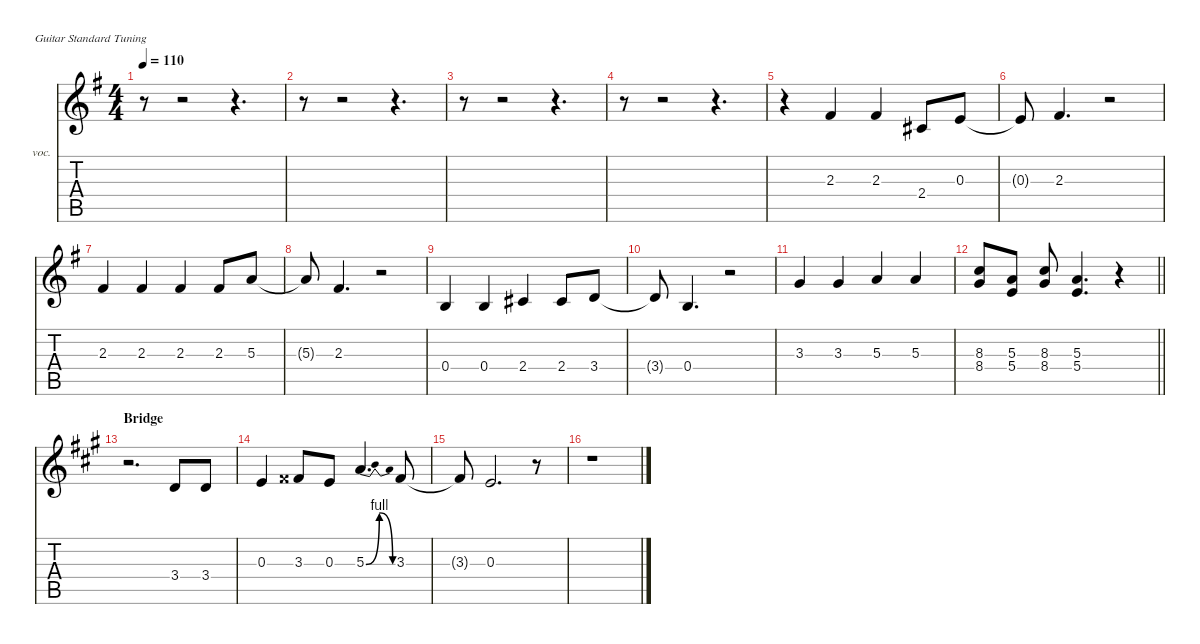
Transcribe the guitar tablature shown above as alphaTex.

\defaultSystemsLayout 4
\hideDynamics
\bracketExtendMode nobrackets
\firstSystemTrackNameOrientation horizontal
\otherSystemsTrackNameOrientation horizontal
\track ("Vocal" "voc.") {instrument altosax}
\staff {score tabs}
\tuning (E4 B3 G3 D3 A2 E2)
\displaytranspose 9
\ts (4 4)
\tempo 110
\clef g2
\ks g
r.8{dy f beam Down} r.2{beam Down} r.4{d beam Down} |
r.8{beam Down} r.2{beam Down} r.4{d beam Down} |
r.8{beam Down} r.2{beam Down} r.4{d beam Down} |
r.8{beam Down} r.2{beam Down} r.4{d beam Down} |
r.4{beam Down} 2.3{acc #}.4{beam Up} 2.3{acc #}.4{beam Up} 2.4{acc #}.8{beam Up} 0.3{acc forcenatural}.8{beam Up} |
0.3{t acc forcenatural}.8{beam Up} 2.3{acc #}.4{d beam Up} r.2{beam Up} |
2.3{acc #}.4{beam Up} 2.3{acc #}.4{beam Up} 2.3{acc #}.4{beam Up} 2.3{acc #}.8{beam Up} 5.3{acc forcenatural}.8{beam Up} |
5.3{t acc forcenatural}.8{beam Up} 2.3{acc #}.4{d beam Up} r.2{beam Up} |
0.4{acc forcenatural}.4{beam Up} 0.4{acc forcenatural}.4{beam Up} 2.4{acc #}.4{beam Up} 2.4{acc #}.8{beam Up} 3.4{acc forcenatural}.8{beam Up} |
3.4{t acc forcenatural}.8{beam Up} 0.4{acc forcenatural}.4{d beam Up} r.2{beam Up} |
3.3{acc forcenatural}.4{beam Up} 3.3{acc forcenatural}.4{beam Up} 5.3{acc forcenatural}.4{beam Up} 5.3{acc forcenatural}.4{beam Up} |
\barLineRight lightlight
(8.3{acc forcenatural} 8.4{acc forcenatural}).8{beam Up} (5.3{acc forcenatural} 5.4{acc forcenatural}).8{beam Up} (8.3{acc forcenatural} 8.4{acc forcenatural}).8{beam Up} (5.3{acc forcenatural} 5.4{acc forcenatural}).4{d beam Up} r.4{beam Up} |
\section ("" "Bridge")
\ks a
r.2{d beam Down} 3.4{acc forcenatural}.8{beam Up} 3.4{acc forcenatural}.8{beam Up} |
0.3{acc forcenatural}.4{beam Up} 3.3{acc x}.8{beam Up} 0.3{acc forcenatural}.8{beam Up} 5.3{be (bendrelease 0 0 15 4 30 4 45 0) acc forcenatural}.4{d beam Up} 3.3{acc x}.8{beam Up} |
3.3{t acc x}.8{beam Up} 0.3{acc forcenatural}.2{d beam Up} r.8{beam Up} |
r.1{beam Down}
